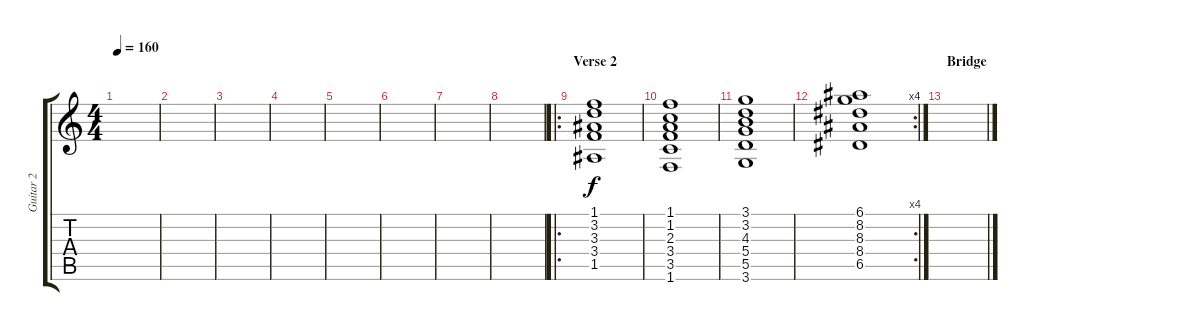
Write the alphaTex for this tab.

\track ("Guitar 2" "Guitar 2") {instrument electricguitarjazz}
\staff {score tabs}
\tuning (E4 B3 G3 D3 A2 E2) {hide}
\ts (4 4)
\tempo 160
\clef g2
\ks c
|
|
|
|
|
|
|
|
\ro
\section ("" "Verse 2")
(1.1 3.2 3.3 3.4 1.5).1 |
(1.1 1.2 2.3 3.4 3.5 1.6).1 |
(3.1 3.2 4.3 5.4 5.5 3.6).1 |
\rc 4
(6.1 8.2 8.3 8.4 6.5).1 |
\section ("" "Bridge")
